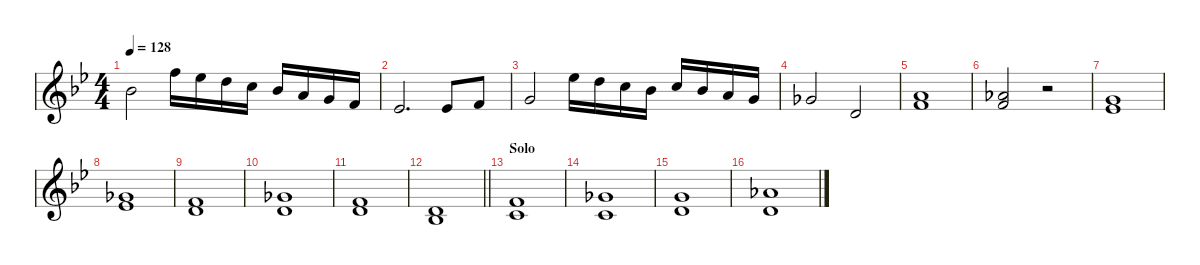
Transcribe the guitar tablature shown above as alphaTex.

\defaultSystemsLayout 4
\hideDynamics
\bracketExtendMode nobrackets
\singleTrackTrackNamePolicy hidden
\multiTrackTrackNamePolicy hidden
\firstSystemTrackNameMode fullname
\firstSystemTrackNameOrientation horizontal
\otherSystemsTrackNameOrientation horizontal
\track ("Strings1" "vln.") {instrument stringensemble1}
\staff {score}
\tuning (E4 B3 G3 D3 A2 E2 B1)
\ts (4 4)
\tempo 128
\clef g2
\ks bb
15.3{acc b}.2{dy f beam Down} 13.1{acc forcenatural}.16{beam Down} 16.2{acc b}.16{beam Down} 15.2{acc forcenatural}.16{beam Down} 13.2{acc forcenatural}.16{beam Down} 15.3{acc b}.16{beam Up} 14.3{acc forcenatural}.16{beam Up} 12.3{acc forcenatural}.16{beam Up} 15.4{acc forcenatural}.16{beam Up} |
13.4{acc b}.2{d beam Up} 13.4{acc b}.8{beam Up} 15.4{acc forcenatural}.8{beam Up} |
12.3{acc forcenatural}.2{beam Up} 16.2{acc b}.16{beam Down} 15.2{acc forcenatural}.16{beam Down} 13.2{acc forcenatural}.16{beam Down} 15.3{acc b}.16{beam Down} 13.2{acc forcenatural}.16{beam Up} 15.3{acc b}.16{beam Up} 14.3{acc forcenatural}.16{beam Up} 12.3{acc forcenatural}.16{beam Up} |
16.4{acc b}.2{beam Up} 12.4{acc forcenatural}.2{beam Up} |
(14.3{acc forcenatural} 15.4{acc forcenatural}).1{beam Up} |
(13.3{acc b} 15.4{acc forcenatural}).2{beam Up} r.2{beam Up} |
(12.3{acc forcenatural} 13.4{acc b}).1{beam Up} |
(16.4{acc b} 18.5{acc b}).1{beam Up} |
(15.4{acc forcenatural} 17.5{acc forcenatural}).1{beam Up} |
(16.4{acc b} 17.5{acc forcenatural}).1{beam Up} |
(15.4{acc forcenatural} 17.5{acc forcenatural}).1{beam Up} |
\barLineRight lightlight
(12.4{acc forcenatural} 13.5{acc b}).1{beam Up} |
\section ("" "Solo")
(15.4{acc forcenatural} 15.5{acc forcenatural}).1{beam Up} |
(16.4{acc b} 15.5{acc forcenatural}).1{beam Up} |
(12.3{acc forcenatural} 12.4{acc forcenatural}).1{beam Up} |
(13.3{acc b} 12.4{acc forcenatural}).1{beam Up}
